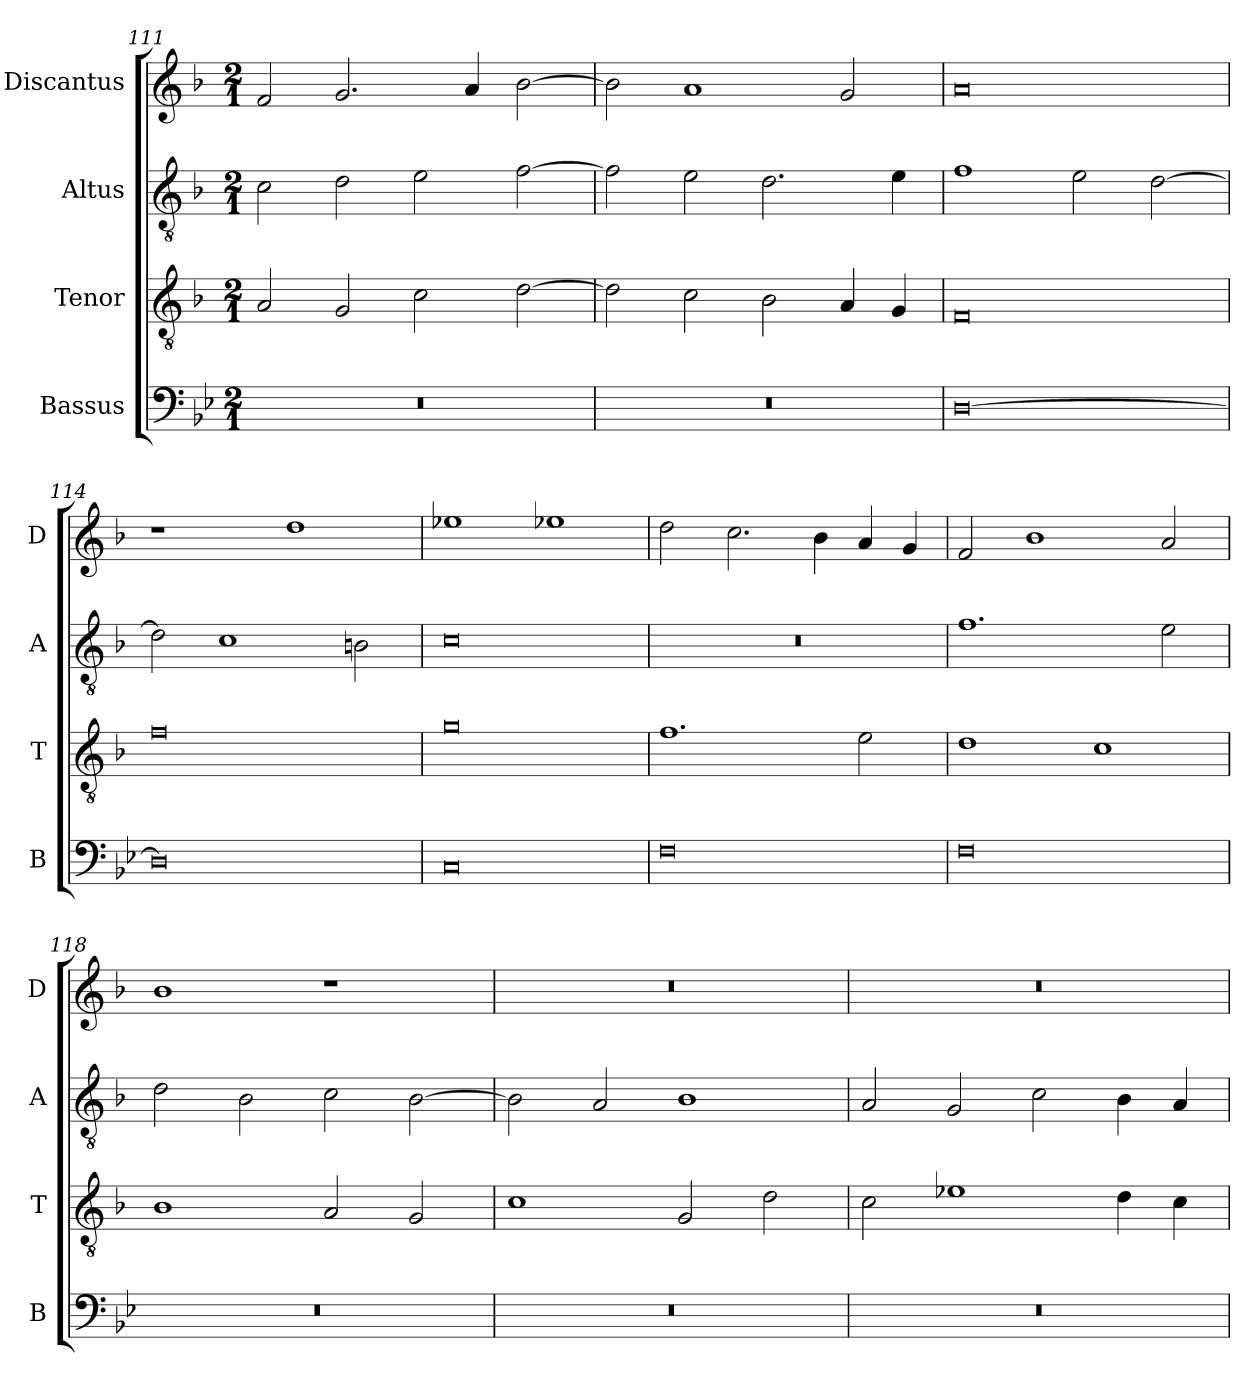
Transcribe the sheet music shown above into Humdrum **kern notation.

**kern	**kern	**kern	**kern
*part4	*part3	*part2	*part1
*staff4	*staff3	*staff2	*staff1
*I"Bassus	*I"Tenor	*I"Altus	*I"Discantus
*I'B	*I'T	*I'A	*I'D
*clefF4	*clefGv2	*clefGv2	*clefG2
*k[b-e-]	*k[b-]	*k[b-]	*k[b-]
*M2/1	*M2/1	*M2/1	*M2/1
=111	=111	=111	=111
0r	2A/	2c\	2f/
.	2G/	2d\	2.g/
.	2c\	2e\	.
.	.	.	4a/
.	[2d\	[2f\	[2b-\
=112	=112	=112	=112
0r	2d\]	2f\]	2b-\]
.	2c\	2e\	1a
.	2B-\	2.d\	.
.	4A/	.	2g/
.	4G/	4e\	.
=113	=113	=113	=113
[0D	0F	1f	0a
.	.	2e\	.
.	.	[2d\	.
=114	=114	=114	=114
0D]	0f	2d\]	1r
.	.	1c	.
.	.	.	1dd
.	.	2Bn\	.
=115	=115	=115	=115
0C	0g	0c	1ee-X
.	.	.	1ee-X
=116	=116	=116	=116
0F	1.f	0r	2dd\
.	.	.	2.cc\
.	.	.	4b-\
.	2e\	.	4a/
.	.	.	4g/
=117	=117	=117	=117
0F	1d	1.f	2f/
.	.	.	1b-
.	1c	.	.
.	.	2e\	2a/
=118	=118	=118	=118
0r	1B-	2d\	1b-
.	.	2B-\	.
.	2A/	2c\	1r
.	2G/	[2B-\	.
=119	=119	=119	=119
0r	1c	2B-\]	0r
.	.	2A/	.
.	2G/	1B-	.
.	2d\	.	.
=120	=120	=120	=120
0r	2c\	2A/	0r
.	1e-X	2G/	.
.	.	2c\	.
.	4d\	4B-\	.
.	4c\	4A/	.
=	=	=	=
*-	*-	*-	*-
